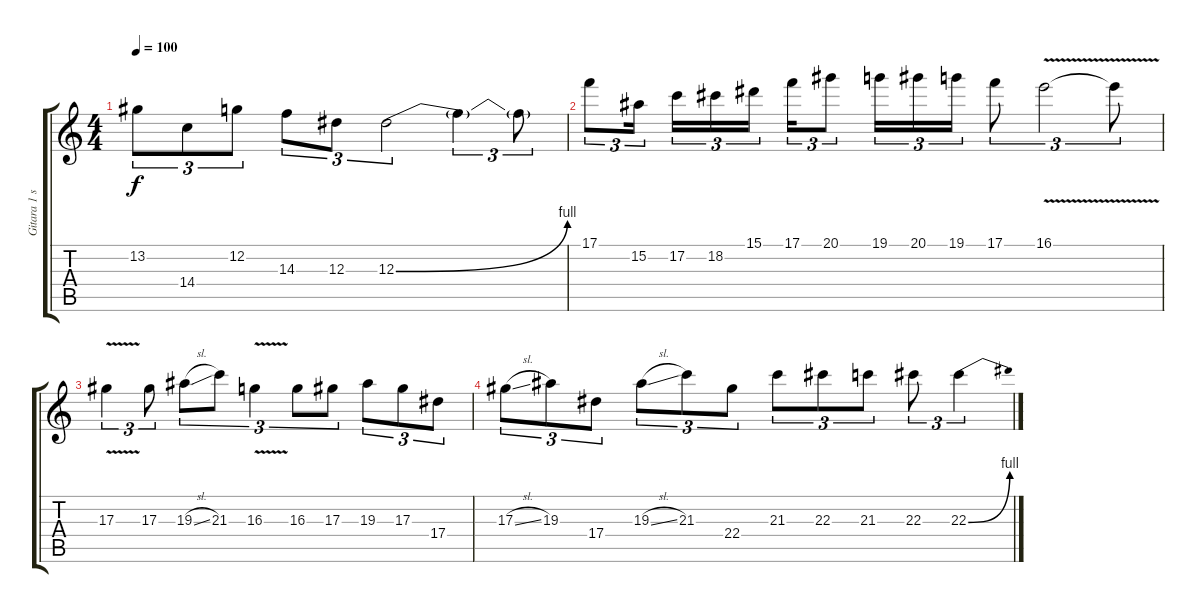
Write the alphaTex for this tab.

\track ("Gitara 1 solo" "Gitara 1 s") {instrument overdrivenguitar}
\staff {score tabs}
\tuning (C4 G3 Eb3 Bb2 F2 C2) {hide}
\ts (4 4)
\tempo 100
\clef g2
\ks c
13.2.8{tu (3 2) dy f} 14.4.8{tu (3 2)} 12.2.8{tu (3 2)} 14.3.8{tu (3 2)} 12.3.8{tu (3 2)} 12.3{be (bend 0 0 60 4)}.2{tu (3 2)} 12.3{t}.4{tu (3 2)} 12.3{t}.8{tu (3 2)} |
17.1.8{tu (3 2)} 15.2.16{tu (3 2)} 17.2.16{tu (3 2)} 18.2.16{tu (3 2)} 15.1.16{tu (3 2)} 17.1.16{tu (3 2)} 20.1.8{tu (3 2)} 19.1.16{tu (3 2)} 20.1.16{tu (3 2)} 19.1.16{tu (3 2)} 17.1.8{tu (3 2)} 16.1{v}.2{tu (3 2)} 16.1{t}.8{tu (3 2)} |
17.3{v}.4{tu (3 2)} 17.3.8{tu (3 2)} 19.3{sl}.8{tu (3 2)} 21.3.8{tu (3 2)} 16.3{v}.4{tu (3 2)} 16.3.8{tu (3 2)} 17.3.8{tu (3 2)} 19.3.8{tu (3 2)} 17.3.8{tu (3 2)} 17.4.8{tu (3 2)} |
17.3{sl}.8{tu (3 2)} 19.3.8{tu (3 2)} 17.4.8{tu (3 2)} 19.3{sl}.8{tu (3 2)} 21.3.8{tu (3 2)} 22.4.8{tu (3 2)} 21.3.8{tu (3 2)} 22.3.8{tu (3 2)} 21.3.8{tu (3 2)} 22.3.8{tu (3 2)} 22.3{be (bend 0 0 60 4)}.4{tu (3 2)}
